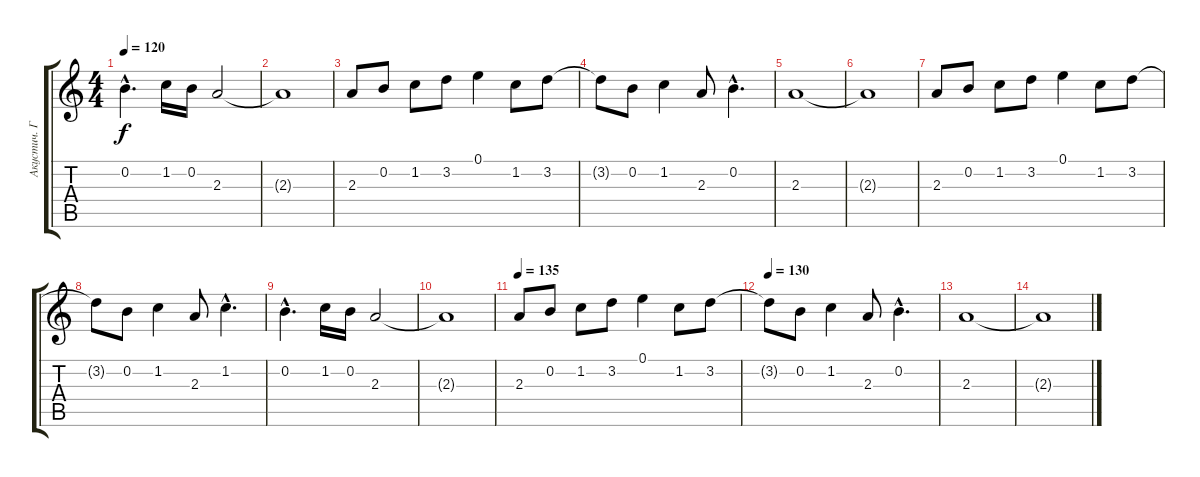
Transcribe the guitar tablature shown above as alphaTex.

\track ("Акустич. Гитара" "Акустич. Г") {instrument acousticguitarsteel}
\staff {score tabs}
\tuning (E4 B3 G3 D3 A2 E2) {hide}
\ts (4 4)
\tempo 120
\clef g2
\ks c
0.2{hac}.4{d dy f} 1.2.16 0.2.16 2.3.2 |
2.3{t}.1 |
2.3.8 0.2.8 1.2.8 3.2.8 0.1.4 1.2.8 3.2.8 |
3.2{t}.8 0.2.8 1.2.4 2.3.8 0.2{hac}.4{d} |
2.3.1 |
2.3{t}.1 |
2.3.8 0.2.8 1.2.8 3.2.8 0.1.4 1.2.8 3.2.8 |
3.2{t}.8 0.2.8 1.2.4 2.3.8 1.2{hac}.4{d} |
0.2{hac}.4{d} 1.2.16 0.2.16 2.3.2 |
2.3{t}.1 |
\tempo 135
2.3.8 0.2.8 1.2.8 3.2.8 0.1.4 1.2.8 3.2.8 |
\tempo 130
3.2{t}.8 0.2.8 1.2.4 2.3.8 0.2{hac}.4{d} |
2.3.1 |
2.3{t}.1
